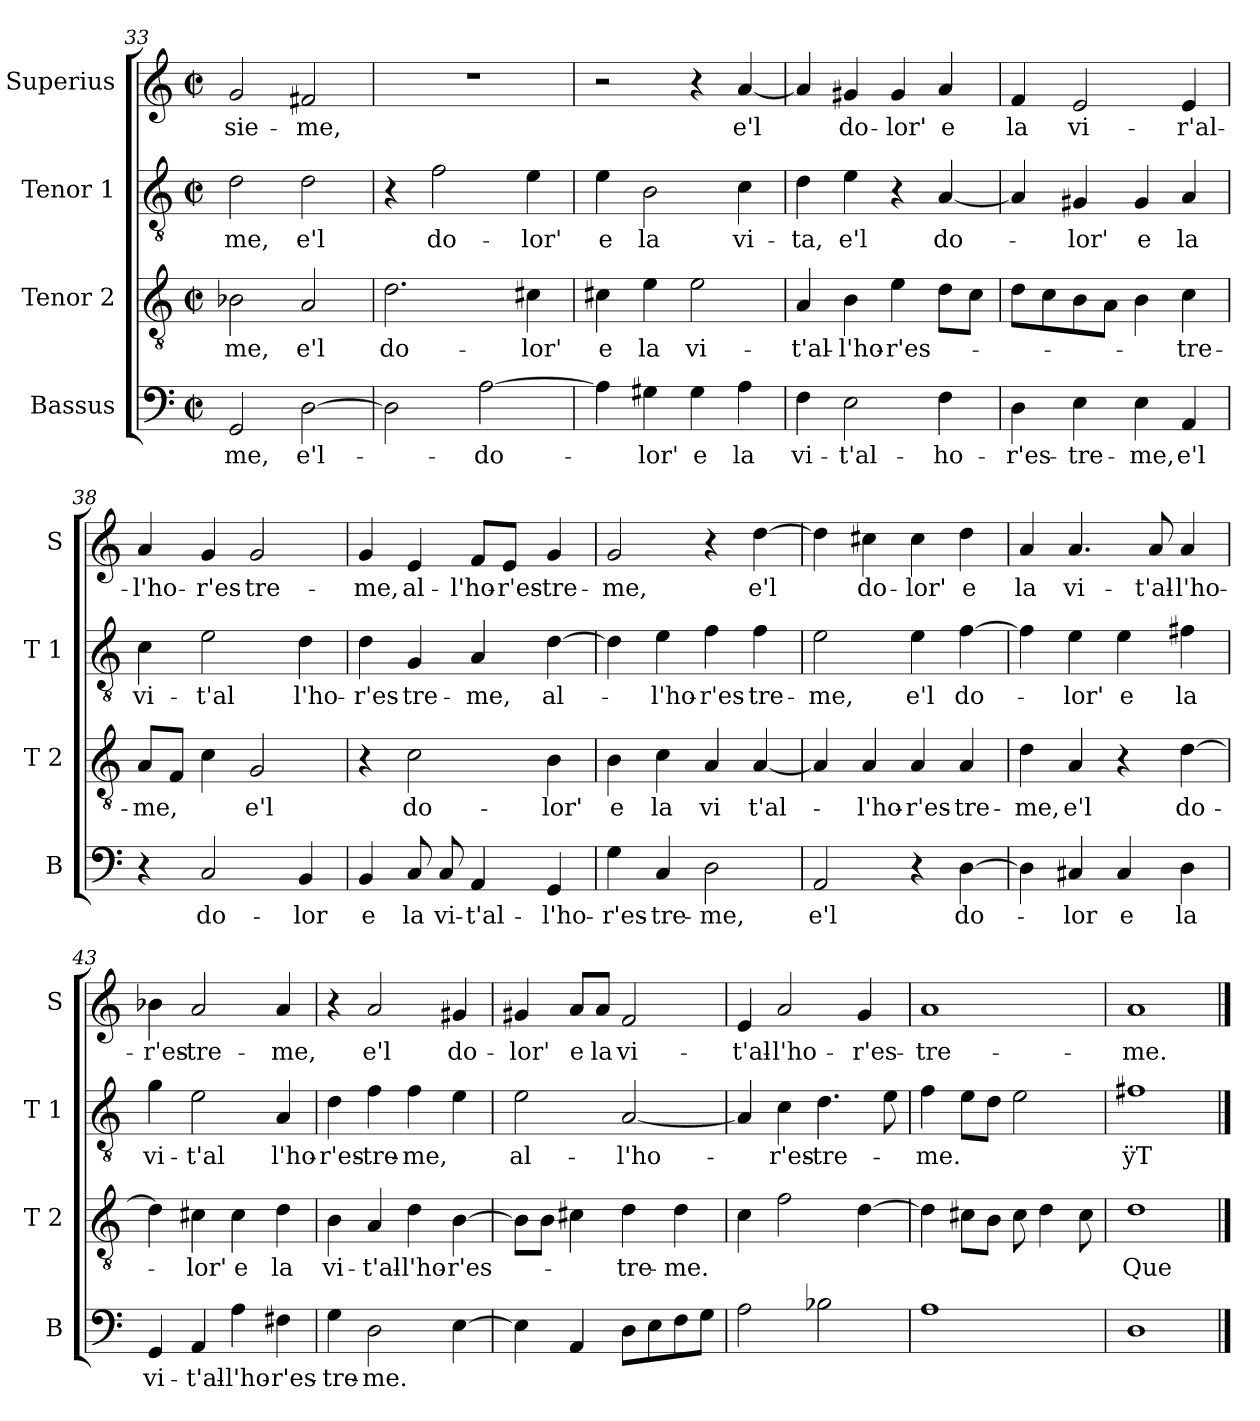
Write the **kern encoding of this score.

**kern	**text	**kern	**text	**kern	**text	**kern	**text
*part4	*part4	*part3	*part3	*part2	*part2	*part1	*part1
*staff4	*staff4	*staff3	*staff3	*staff2	*staff2	*staff1	*staff1
*I"Bassus	*	*I"Tenor 2	*	*I"Tenor 1	*	*I"Superius	*
*I'B	*	*I'T 2	*	*I'T 1	*	*I'S	*
*clefF4	*	*clefGv2	*	*clefGv2	*	*clefG2	*
*k[]	*	*k[]	*	*k[]	*	*k[]	*
*C:	*	*C:	*	*C:	*	*C:	*
*M2/2	*	*M2/2	*	*M2/2	*	*M2/2	*
*met(c|)	*	*met(c|)	*	*met(c|)	*	*met(c|)	*
=33	=33	=33	=33	=33	=33	=33	=33
2GG/	-me,	2B-X\	-me,	2d\	-me,	2g/	sie-
[2D\	e'l-	2A/	e'l	2d\	e'l	2f#X/	-me,
!!LO:PB:g=z
=34	=34	=34	=34	=34	=34	=34	=34
2D\]	.	2.d\	do-	4r	.	1r	.
.	.	.	.	2f\	do-	.	.
[2A\	-do-	.	.	.	.	.	.
.	.	4c#X\	-lor'	4e\	-lor'	.	.
=35	=35	=35	=35	=35	=35	=35	=35
4A\]	.	4c#X\	e	4e\	e	2r	.
4G#X\	-lor'	4e\	la	2B\	la	.	.
4G#\	e	2e\	vi-	.	.	4r	.
4A\	la	.	.	4c\	vi-	[4a/	e'l
=36	=36	=36	=36	=36	=36	=36	=36
4F\	vi-	4A/	-t'al-	4d\	-ta,	4a/]	.
2E\	-t'al-	4B\	-l'ho-	4e\	e'l	4g#X/	do-
.	.	4e\	-r'es-	4r	.	4g#/	-lor'
4F\	-ho-	8d\L	.	[4A/	do-	4a/	e
.	.	8c\J	.	.	.	.	.
=37	=37	=37	=37	=37	=37	=37	=37
4D\	-r'es-	8d\L	.	4A/]	.	4f/	la
.	.	8c\	.	.	.	.	.
4E\	-tre-	8B\	.	4G#X/	-lor'	2e/	vi-
.	.	8A\J	.	.	.	.	.
4E\	-me,	4B\	.	4G#/	e	.	.
4AA/	e'l	4c\	-tre-	4A/	la	4e/	-r'al-
=38	=38	=38	=38	=38	=38	=38	=38
4r	.	8A/L	-me,	4c\	vi-	4a/	-l'ho-
.	.	8F/J	.	.	.	.	.
2C/	do-	4c\	.	2e\	-t'al	4g/	-r'es-
.	.	2G/	e'l	.	.	2g/	-tre-
4BB/	-lor	.	.	4d\	l'ho-	.	.
!!LO:LB:g=z
=39	=39	=39	=39	=39	=39	=39	=39
4BB/	e	4r	.	4d\	-r'es-	4g/	-me,
8C/	la	2c\	do-	4G/	-tre-	4e/	al-
8C/	vi-	.	.	.	.	.	.
4AA/	-t'al-	.	.	4A/	-me,	8f/L	-l'ho-
.	.	.	.	.	.	8e/J	-r'es-
4GG/	-l'ho-	4B\	-lor'	[4d\	al-	4g/	-tre-
=40	=40	=40	=40	=40	=40	=40	=40
4G\	-r'es-	4B\	e	4d\]	.	2g/	-me,
4C/	-tre-	4c\	la	4e\	-l'ho-	.	.
2D\	-me,	4A/	vi	4f\	-r'es-	4r	.
.	.	[4A/	t'al-	4f\	-tre-	[4dd\	e'l
=41	=41	=41	=41	=41	=41	=41	=41
2AA/	e'l	4A/]	.	2e\	-me,	4dd\]	.
.	.	4A/	-l'ho-	.	.	4cc#X\	do-
4r	.	4A/	-r'es-	4e\	e'l	4cc#\	-lor'
[4D\	do-	4A/	-tre-	[4f\	do-	4dd\	e
=42	=42	=42	=42	=42	=42	=42	=42
4D\]	.	4d\	-me,	4f\]	.	4a/	la
4C#X/	-lor	4A/	e'l	4e\	-lor'	4.a/	vi-
4C#/	e	4r	.	4e\	e	.	.
.	.	.	.	.	.	8a/	-t'al-
4D\	la	[4d\	do-	4f#X\	la	4a/	-l'ho-
=43	=43	=43	=43	=43	=43	=43	=43
4GG/	vi-	4d\]	.	4g\	vi-	4b-X\	-r'es-
4AA/	-t'al-	4c#X\	-lor'	2e\	-t'al	2a/	-tre-
4A\	-l'ho-	4c#\	e	.	.	.	.
4F#X\	-r'es-	4d\	la	4A/	l'ho-	4a/	-me,
!!LO:LB:g=z
=44	=44	=44	=44	=44	=44	=44	=44
4G\	-tre-	4B\	vi-	4d\	-r'es-	4r	.
2D\	-me.	4A/	-t'al-	4f\	-tre-	2a/	e'l
.	.	4d\	-l'ho-	4f\	-me,	.	.
[4E\	.	[4B\	-r'es-	4e\	.	4g#X/	do-
=45	=45	=45	=45	=45	=45	=45	=45
4E\]	.	8B\L]	.	2e\	al-	4g#X/	-lor'
.	.	8B\J	.	.	.	.	.
4AA/	.	4c#X\	.	.	.	8a/L	e
.	.	.	.	.	.	8a/J	la
8D\L	.	4d\	-tre-	[2A/	-l'ho-	2f/	vi-
8E\	.	.	.	.	.	.	.
8F\	.	4d\	-me.	.	.	.	.
8G\J	.	.	.	.	.	.	.
=46	=46	=46	=46	=46	=46	=46	=46
2A\	.	4c\	.	4A/]	.	4e/	-t'al-
.	.	2f\	.	4c\	-r'es-	2a/	-l'ho-
2B-X\	.	.	.	4.d\	-tre-	.	.
.	.	[4d\	.	.	.	4g/	-r'es-
.	.	.	.	8e\	.	.	.
=47	=47	=47	=47	=47	=47	=47	=47
1A	.	4d\]	.	4f\	-me.	1a	-tre-
.	.	8c#X\L	.	8e\L	.	.	.
.	.	8B\J	.	8d\J	.	.	.
.	.	8c#\	.	2e\	.	.	.
.	.	4d\	.	.	.	.	.
.	.	8c#\	.	.	.	.	.
=48	=48	=48	=48	=48	=48	=48	=48
1D	.	1d	Que-	1f#X	ÿT	1a	-me.
==	==	==	==	==	==	==	==
*-	*-	*-	*-	*-	*-	*-	*-
